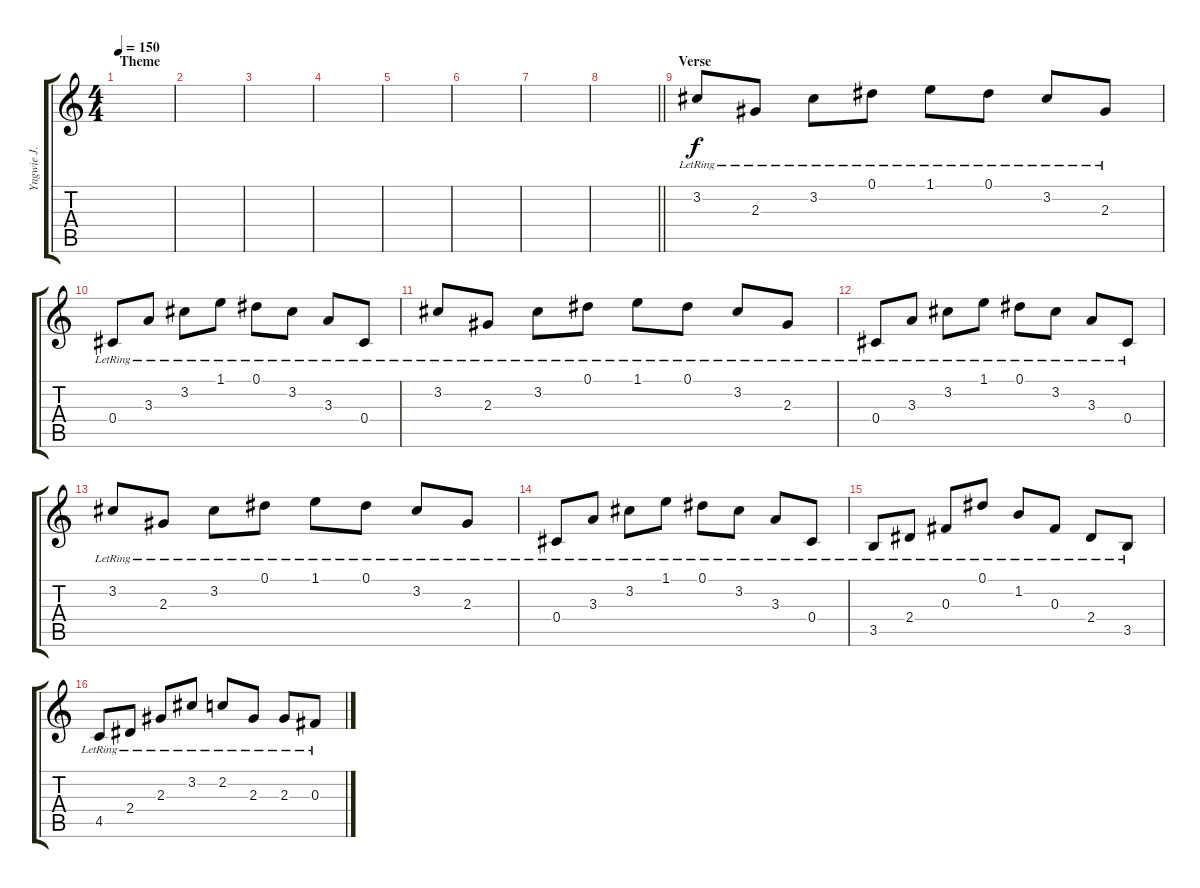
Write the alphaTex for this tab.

\track ("Yngwie J. Malmsteen" "Yngwie J. ") {instrument acousticguitarnylon}
\staff {score tabs}
\tuning (Eb4 Bb3 Gb3 Db3 Ab2 Eb2) {hide}
\ts (4 4)
\section ("" "Theme")
\tempo 150
\clef g2
\ks c
|
|
|
|
|
|
|
\barLineRight lightlight
|
\section ("" "Verse")
3.2{lr}.8 2.3{lr}.8 3.2{lr}.8 0.1{lr}.8 1.1{lr}.8 0.1{lr}.8 3.2{lr}.8 2.3{lr}.8 |
0.4{lr}.8 3.3{lr}.8 3.2{lr}.8 1.1{lr}.8 0.1{lr}.8 3.2{lr}.8 3.3{lr}.8 0.4{lr}.8 |
3.2{lr}.8 2.3{lr}.8 3.2{lr}.8 0.1{lr}.8 1.1{lr}.8 0.1{lr}.8 3.2{lr}.8 2.3{lr}.8 |
0.4{lr}.8 3.3{lr}.8 3.2{lr}.8 1.1{lr}.8 0.1{lr}.8 3.2{lr}.8 3.3{lr}.8 0.4{lr}.8 |
3.2{lr}.8 2.3{lr}.8 3.2{lr}.8 0.1{lr}.8 1.1{lr}.8 0.1{lr}.8 3.2{lr}.8 2.3{lr}.8 |
0.4{lr}.8 3.3{lr}.8 3.2{lr}.8 1.1{lr}.8 0.1{lr}.8 3.2{lr}.8 3.3{lr}.8 0.4{lr}.8 |
3.5{lr}.8 2.4{lr}.8 0.3{lr}.8 0.1{lr}.8 1.2{lr}.8 0.3{lr}.8 2.4{lr}.8 3.5{lr}.8 |
4.5{lr}.8 2.4{lr}.8 2.3{lr}.8 3.2{lr}.8 2.2{lr}.8 2.3{lr}.8 2.3{lr}.8 0.3{lr}.8
